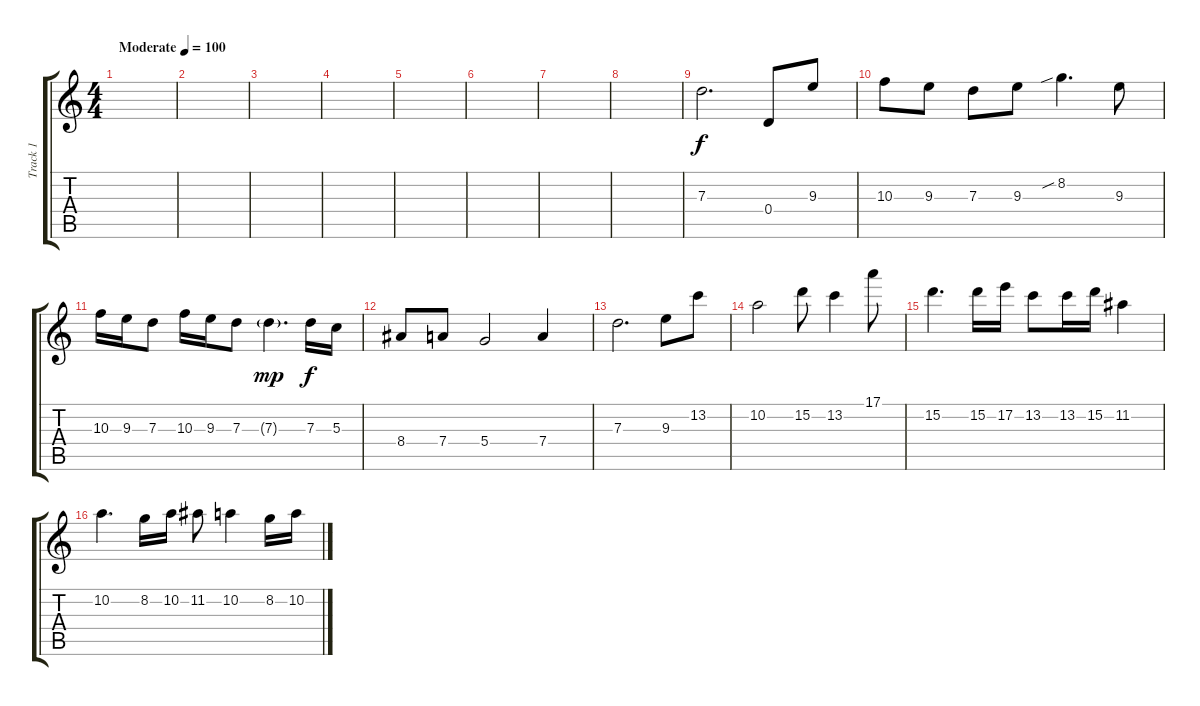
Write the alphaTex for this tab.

\track ("Track 1" "Track 1") {instrument electricguitarclean}
\staff {score tabs}
\tuning (E4 B3 G3 D3 A2 E2) {hide}
\ts (4 4)
\tempo (100 "Moderate")
\clef g2
\ks c
|
|
|
|
|
|
|
|
7.3.2{d} 0.4.8 9.3.8 |
10.3.8 9.3.8 7.3.8 9.3.8 8.2{sib}.4{d} 9.3.8 |
10.3.16 9.3.16 7.3.8 10.3.16 9.3.16 7.3.8 7.3{g}.4{d dy mp} 7.3.16{dy f} 5.3.16 |
8.4.8 7.4.8 5.4.2 7.4.4 |
7.3.2{d} 9.3.8 13.2.8 |
10.2.2 15.2.8 13.2.4 17.1.8 |
15.2.4{d} 15.2.16 17.2.16 13.2.8 13.2.16 15.2.16 11.2.4 |
10.2.4{d} 8.2.16 10.2.16 11.2.8 10.2.4 8.2.16 10.2.16
